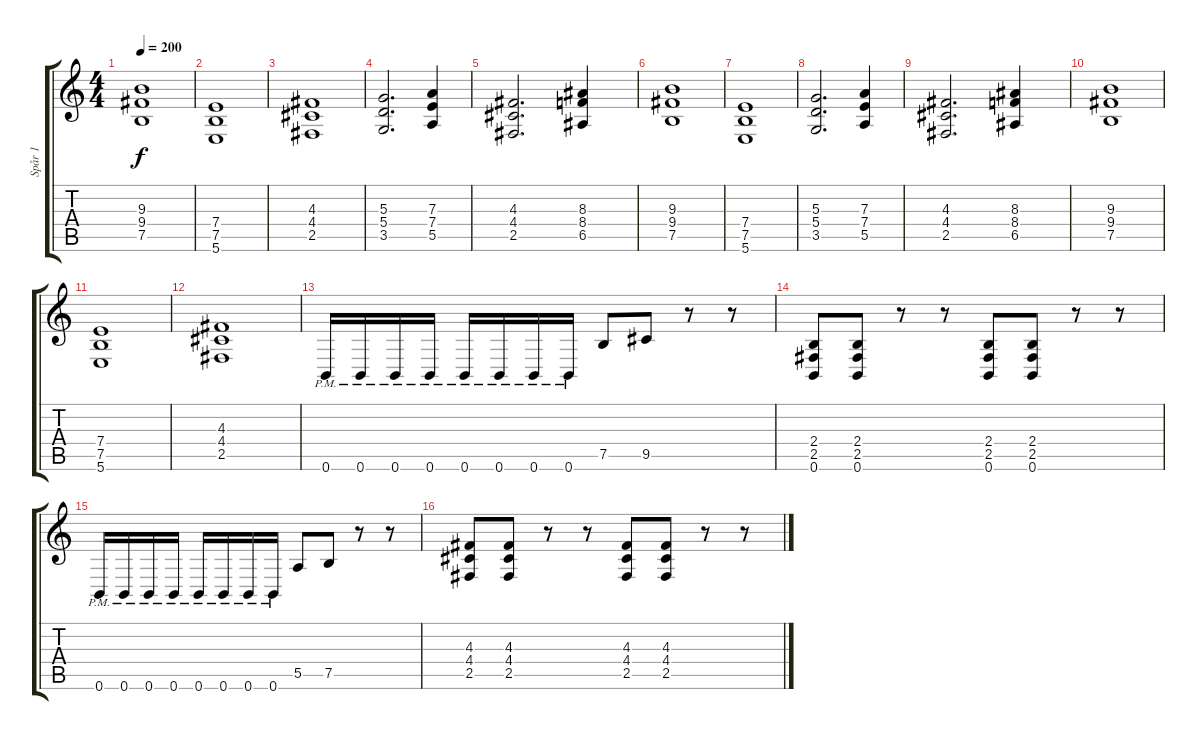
\track ("Spår 1" "Spår 1") {instrument distortionguitar}
\staff {score tabs}
\tuning (A3 Gb3 D3 A2 E2 B1) {hide}
\ts (4 4)
\tempo 200
\clef g2
\ks c
(9.3 9.4 7.5).1{dy f} |
(7.4 7.5 5.6).1 |
(4.3 4.4 2.5).1 |
(5.3 5.4 3.5).2{d} (7.3 7.4 5.5).4 |
(4.3 4.4 2.5).2{d} (8.3 8.4 6.5).4 |
(9.3 9.4 7.5).1 |
(7.4 7.5 5.6).1 |
(5.3 5.4 3.5).2{d} (7.3 7.4 5.5).4 |
(4.3 4.4 2.5).2{d} (8.3 8.4 6.5).4 |
(9.3 9.4 7.5).1 |
(7.4 7.5 5.6).1 |
(4.3 4.4 2.5).1 |
0.6{pm}.16 0.6{pm}.16 0.6{pm}.16 0.6{pm}.16 0.6{pm}.16 0.6{pm}.16 0.6{pm}.16 0.6{pm}.16 7.5.8 9.5.8 r.8 r.8 |
(2.4 2.5 0.6).8 (2.4 2.5 0.6).8 r.8 r.8 (2.4 2.5 0.6).8 (2.4 2.5 0.6).8 r.8 r.8 |
0.6{pm}.16 0.6{pm}.16 0.6{pm}.16 0.6{pm}.16 0.6{pm}.16 0.6{pm}.16 0.6{pm}.16 0.6{pm}.16 5.5.8 7.5.8 r.8 r.8 |
(4.3 4.4 2.5).8 (4.3 4.4 2.5).8 r.8 r.8 (4.3 4.4 2.5).8 (4.3 4.4 2.5).8 r.8 r.8
